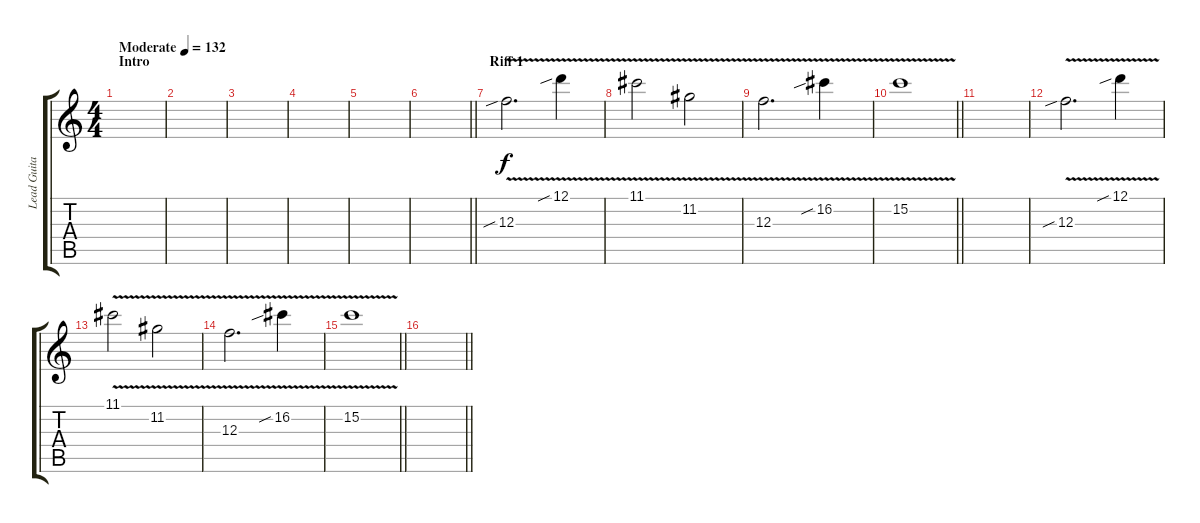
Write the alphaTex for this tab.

\track ("Lead Guitar - Chad Ginsburg" "Lead Guita") {instrument distortionguitar}
\staff {score tabs}
\tuning (D4 A3 F3 C3 G2 D2) {hide}
\ts (4 4)
\section ("" "Intro")
\tempo (132 "Moderate")
\clef g2
\ks c
|
|
|
|
|
\barLineRight lightlight
|
\section ("" "Riff 1")
12.3{v sib}.2{d} 12.1{v sib}.4 |
11.1{v}.2 11.2{v}.2 |
12.3{v}.2{d} 16.2{v sib}.4 |
\barLineRight lightlight
15.2{v}.1 |
|
12.3{v sib}.2{d} 12.1{v sib}.4 |
11.1{v}.2 11.2{v}.2 |
12.3{v}.2{d} 16.2{v sib}.4 |
\barLineRight lightlight
15.2{v}.1 |
\barLineRight lightlight
